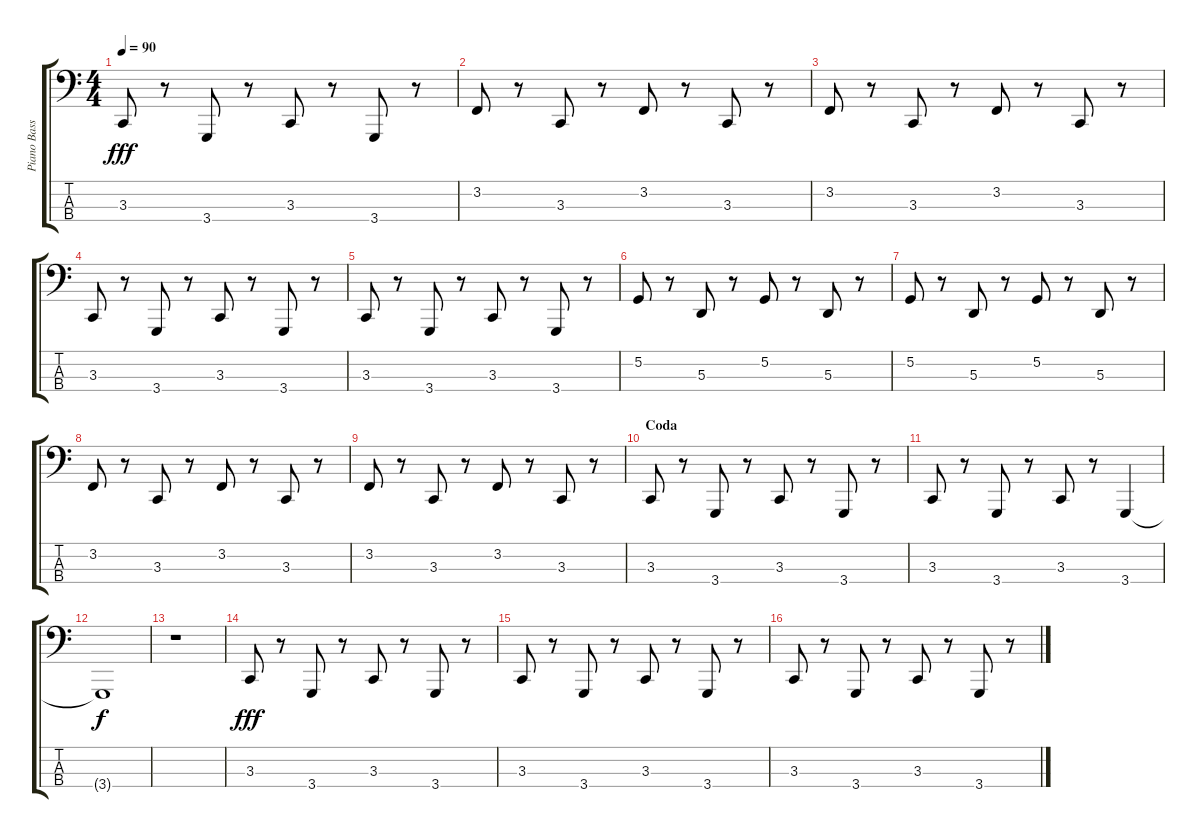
\track ("Piano Bass" "Piano Bass") {instrument honkytonkpiano}
\staff {score tabs}
\tuning (G2 D2 A1 E1) {hide}
\ts (4 4)
\tempo 90
\clef f4
\ks c
3.3.8{dy fff} r.8 3.4.8 r.8 3.3.8 r.8 3.4.8 r.8 |
3.2.8 r.8 3.3.8 r.8 3.2.8 r.8 3.3.8 r.8 |
3.2.8 r.8 3.3.8 r.8 3.2.8 r.8 3.3.8 r.8 |
3.3.8 r.8 3.4.8 r.8 3.3.8 r.8 3.4.8 r.8 |
3.3.8 r.8 3.4.8 r.8 3.3.8 r.8 3.4.8 r.8 |
5.2.8 r.8 5.3.8 r.8 5.2.8 r.8 5.3.8 r.8 |
5.2.8 r.8 5.3.8 r.8 5.2.8 r.8 5.3.8 r.8 |
3.2.8 r.8 3.3.8 r.8 3.2.8 r.8 3.3.8 r.8 |
3.2.8 r.8 3.3.8 r.8 3.2.8 r.8 3.3.8 r.8 |
\section ("" "Coda")
3.3.8 r.8 3.4.8 r.8 3.3.8 r.8 3.4.8 r.8 |
3.3.8 r.8 3.4.8 r.8 3.3.8 r.8 3.4.4 |
3.4{t}.1{dy f} |
r.1 |
3.3.8{dy fff} r.8 3.4.8 r.8 3.3.8 r.8 3.4.8 r.8 |
3.3.8 r.8 3.4.8 r.8 3.3.8 r.8 3.4.8 r.8 |
3.3.8 r.8 3.4.8 r.8 3.3.8 r.8 3.4.8 r.8
